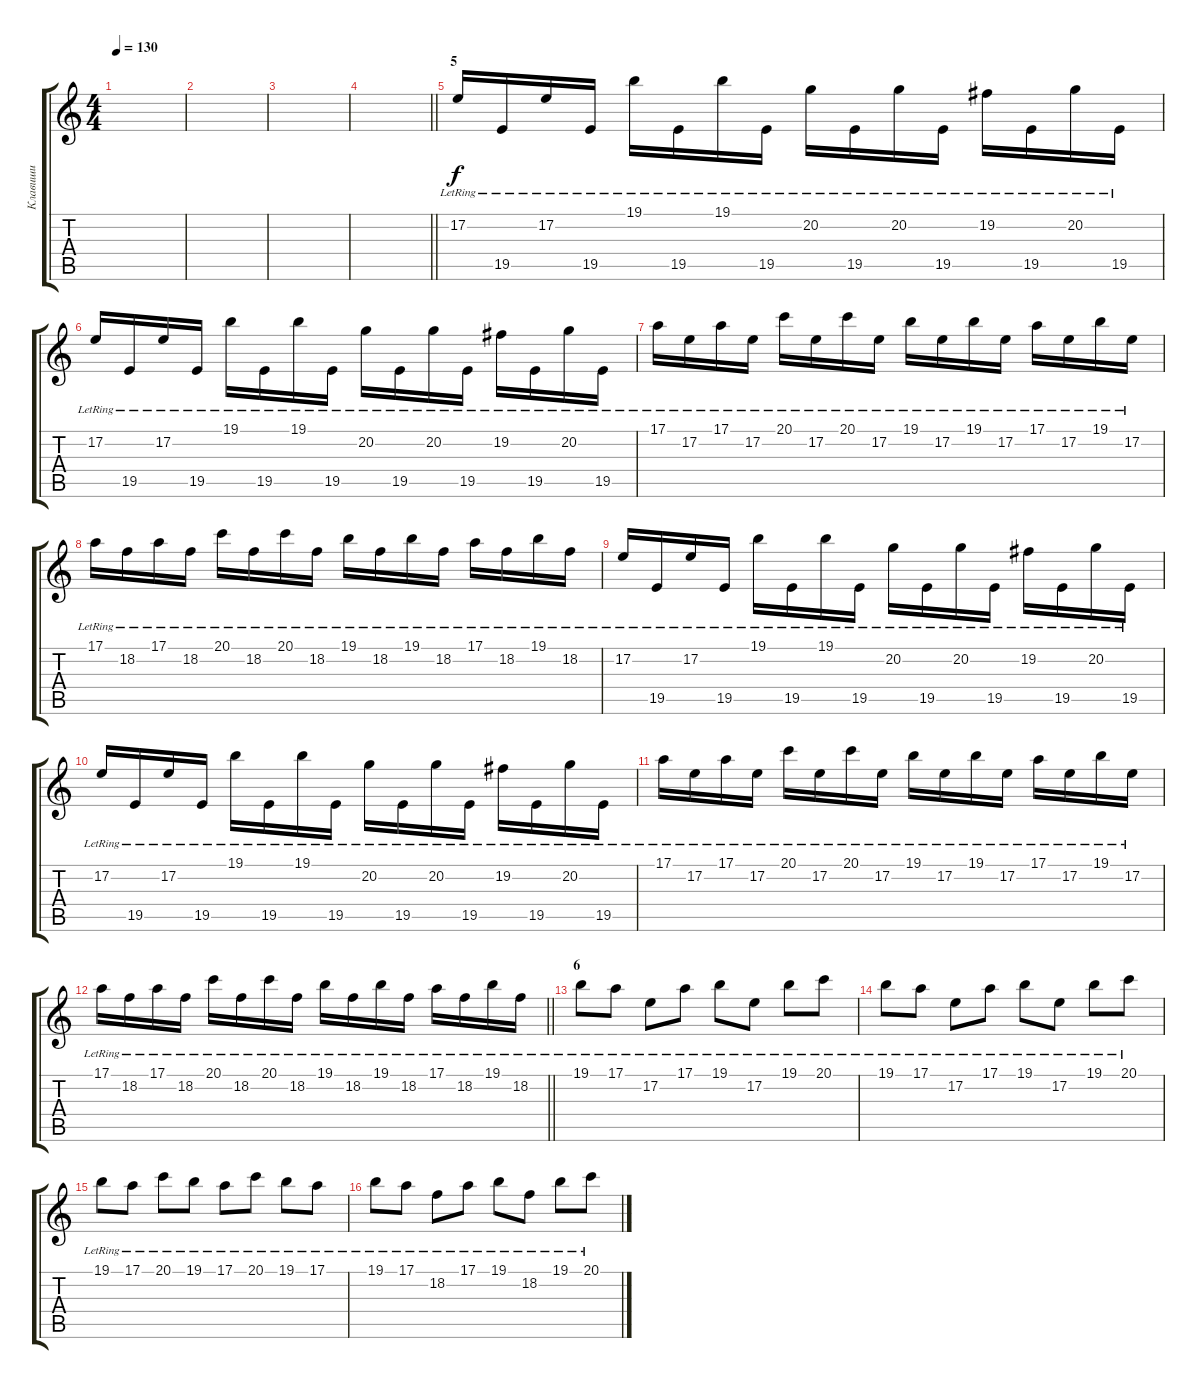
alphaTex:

\track ("Клавиши" "Клавиши") {instrument harpsichord}
\staff {score tabs}
\tuning (E4 B3 G3 D3 A2 E2) {hide}
\ts (4 4)
\tempo 130
\clef g2
\ks c
|
|
|
\barLineRight lightlight
|
\section ("" "5")
17.2{lr}.16 19.5{lr}.16 17.2{lr}.16 19.5{lr}.16 19.1{lr}.16 19.5{lr}.16 19.1{lr}.16 19.5{lr}.16 20.2{lr}.16 19.5{lr}.16 20.2{lr}.16 19.5{lr}.16 19.2{lr}.16 19.5{lr}.16 20.2{lr}.16 19.5{lr}.16 |
17.2{lr}.16 19.5{lr}.16 17.2{lr}.16 19.5{lr}.16 19.1{lr}.16 19.5{lr}.16 19.1{lr}.16 19.5{lr}.16 20.2{lr}.16 19.5{lr}.16 20.2{lr}.16 19.5{lr}.16 19.2{lr}.16 19.5{lr}.16 20.2{lr}.16 19.5{lr}.16 |
17.1{lr}.16 17.2{lr}.16 17.1{lr}.16 17.2{lr}.16 20.1{lr}.16 17.2{lr}.16 20.1{lr}.16 17.2{lr}.16 19.1{lr}.16 17.2{lr}.16 19.1{lr}.16 17.2{lr}.16 17.1{lr}.16 17.2{lr}.16 19.1{lr}.16 17.2{lr}.16 |
17.1{lr}.16 18.2{lr}.16 17.1{lr}.16 18.2{lr}.16 20.1{lr}.16 18.2{lr}.16 20.1{lr}.16 18.2{lr}.16 19.1{lr}.16 18.2{lr}.16 19.1{lr}.16 18.2{lr}.16 17.1{lr}.16 18.2{lr}.16 19.1{lr}.16 18.2{lr}.16 |
17.2{lr}.16 19.5{lr}.16 17.2{lr}.16 19.5{lr}.16 19.1{lr}.16 19.5{lr}.16 19.1{lr}.16 19.5{lr}.16 20.2{lr}.16 19.5{lr}.16 20.2{lr}.16 19.5{lr}.16 19.2{lr}.16 19.5{lr}.16 20.2{lr}.16 19.5{lr}.16 |
17.2{lr}.16 19.5{lr}.16 17.2{lr}.16 19.5{lr}.16 19.1{lr}.16 19.5{lr}.16 19.1{lr}.16 19.5{lr}.16 20.2{lr}.16 19.5{lr}.16 20.2{lr}.16 19.5{lr}.16 19.2{lr}.16 19.5{lr}.16 20.2{lr}.16 19.5{lr}.16 |
17.1{lr}.16 17.2{lr}.16 17.1{lr}.16 17.2{lr}.16 20.1{lr}.16 17.2{lr}.16 20.1{lr}.16 17.2{lr}.16 19.1{lr}.16 17.2{lr}.16 19.1{lr}.16 17.2{lr}.16 17.1{lr}.16 17.2{lr}.16 19.1{lr}.16 17.2{lr}.16 |
\barLineRight lightlight
17.1{lr}.16 18.2{lr}.16 17.1{lr}.16 18.2{lr}.16 20.1{lr}.16 18.2{lr}.16 20.1{lr}.16 18.2{lr}.16 19.1{lr}.16 18.2{lr}.16 19.1{lr}.16 18.2{lr}.16 17.1{lr}.16 18.2{lr}.16 19.1{lr}.16 18.2{lr}.16 |
\section ("" "6")
19.1{lr}.8 17.1{lr}.8 17.2{lr}.8 17.1{lr}.8 19.1{lr}.8 17.2{lr}.8 19.1{lr}.8 20.1{lr}.8 |
19.1{lr}.8 17.1{lr}.8 17.2{lr}.8 17.1{lr}.8 19.1{lr}.8 17.2{lr}.8 19.1{lr}.8 20.1{lr}.8 |
19.1{lr}.8 17.1{lr}.8 20.1{lr}.8 19.1{lr}.8 17.1{lr}.8 20.1{lr}.8 19.1{lr}.8 17.1{lr}.8 |
19.1{lr}.8 17.1{lr}.8 18.2{lr}.8 17.1{lr}.8 19.1{lr}.8 18.2{lr}.8 19.1{lr}.8 20.1{lr}.8
